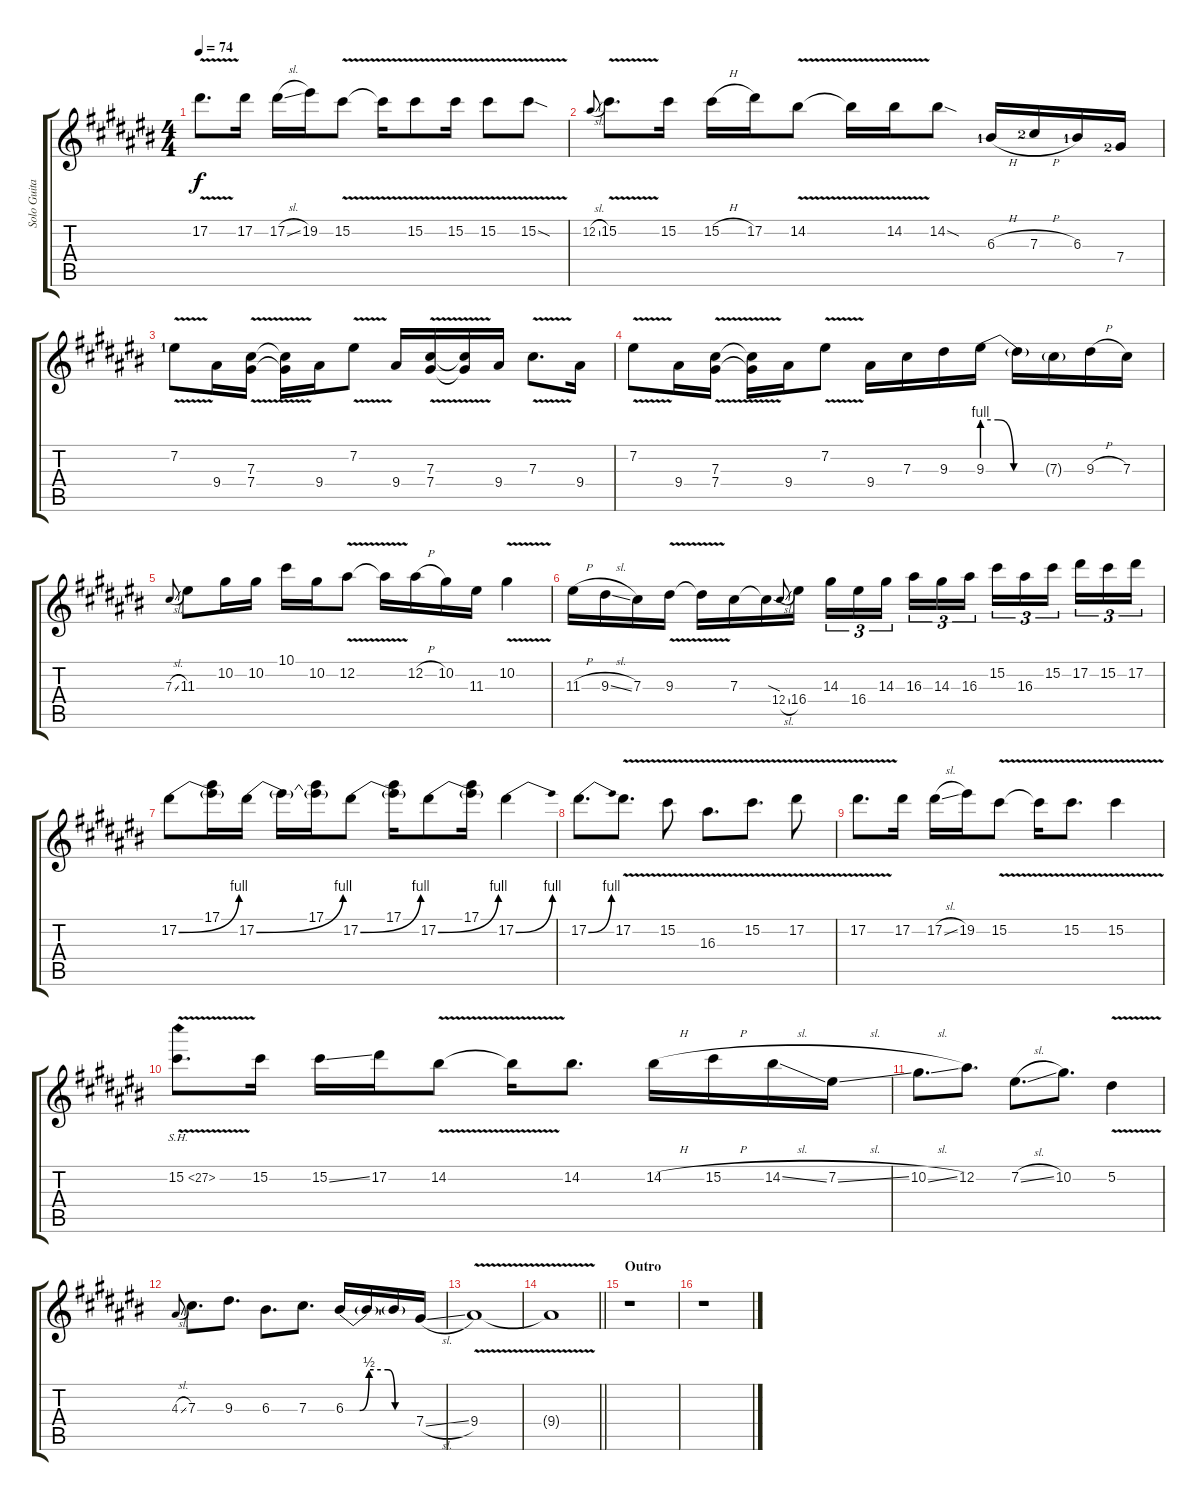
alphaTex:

\track ("Solo Guitar, distortion" "Solo Guita") {instrument distortionguitar}
\staff {score tabs}
\tuning (Eb4 Bb3 Gb3 Db3 Ab2 Db2) {hide}
\ts (4 4)
\tempo 74
\clef g2
\ks a#minor
17.2{v}.8{d dy f} 17.2.16 17.2{sl}.16 19.2.16 15.2{v}.8 15.2{t}.16 15.2{v}.8 15.2{v}.16 15.2{v}.8 15.2{v sod}.8 |
12.2{sl}.8{gr onbeat} 15.2{v}.8{d} 15.2.16 15.2{h}.16 17.2.16 14.2{v}.8 14.2{t}.16 14.2{v}.16 14.2{sod}.8 6.3{h lf 2}.16 7.3{h lf 3}.16 6.3{lf 2}.16 7.4{lf 3}.16 |
7.2{v lf 2}.8 9.4.16 (7.3{v} 7.4{v}).16 (7.3{t} 7.4{t}).16 9.4.16 7.2{v}.8 9.4.16 (7.3{v} 7.4{v}).16 (7.3{t} 7.4{t}).16 9.4.16 7.3{v}.8{d} 9.4.16 |
7.2{v}.8 9.4.16 (7.3{v} 7.4{v}).16 (7.3{t} 7.4{t}).16 9.4.16 7.2{v}.8 9.4.16 7.3.16 9.3.16 9.3{be (custom 0 4 15 4 30 0 60 0)}.16 9.3{t}.16 7.3{g}.16 9.3{h}.16 7.3.16 |
7.3{sl}.8{gr onbeat} 11.3.8 10.2.16 10.2.16 10.1.16 10.2.16 12.2{v}.8 12.2{t}.16 12.2{h}.16 10.2.16 11.3.16 10.2{v}.4 |
11.3{h}.16 9.3{sl}.16 7.3.16 9.3{v}.16 9.3{t}.16 7.3.16 7.3{sod t}.16 12.4{sl}.8{gr onbeat} 16.4.16 14.3.16{tu (3 2)} 16.4.16{tu (3 2)} 14.3.16{tu (3 2) beam splitsecondary} 16.3.16{tu (3 2)} 14.3.16{tu (3 2)} 16.3.16{tu (3 2)} 15.2.16{tu (3 2)} 16.3.16{tu (3 2)} 15.2.16{tu (3 2) beam splitsecondary} 17.2.16{tu (3 2)} 15.2.16{tu (3 2)} 17.2.16{tu (3 2)} |
17.2{be (bend 0 0 60 4)}.8 (17.1 17.2{t}).16 17.2{be (bend 0 0 60 4)}.16 17.2{t}.16 (17.1 17.2{t}).16 17.2{be (bend 0 0 60 4)}.8 (17.1 17.2{t}).16 17.2{be (bend 0 0 60 4)}.8 (17.1 17.2{t}).16 17.2{be (bend 0 0 60 4)}.4 |
17.2{be (bend 0 0 60 4)}.8{d} 17.2{v}.8{d} 15.2{v}.8 16.3{v}.8{d} 15.2{v}.8{d} 17.2{v}.8 |
17.2{v}.8{d} 17.2.16 17.2{sl}.16 19.2.16 15.2{v}.8 15.2{t}.16 15.2{v}.8{d} 15.2{v}.4 |
15.2{sh 12 v}.8{d} 15.2.16 15.2{ss}.16 17.2.16 14.2{v}.8 14.2{t}.16 14.2.8{d} 14.2{h}.16 15.2{h}.16 14.2{sl}.16 7.2{sl}.16 |
10.2{sl}.8{d} 12.2.8{d} 7.2{sl}.8{d beam merge} 10.2.8{d} 5.2{v}.4 |
4.3{sl}.8{gr onbeat} 7.3.8{d} 9.3.8{d} 6.3.8{d beam merge} 7.3.8{d} 6.3{be (custom 0 0 12 0 20 2 36 2 42 0 60 0)}.16 6.3{t}.16 6.3{t}.16 7.4{sl}.16 |
9.4{v}.1 |
\barLineRight lightlight
9.4{t}.1 |
\section ("" "Outro")
r.1 |
r.1
